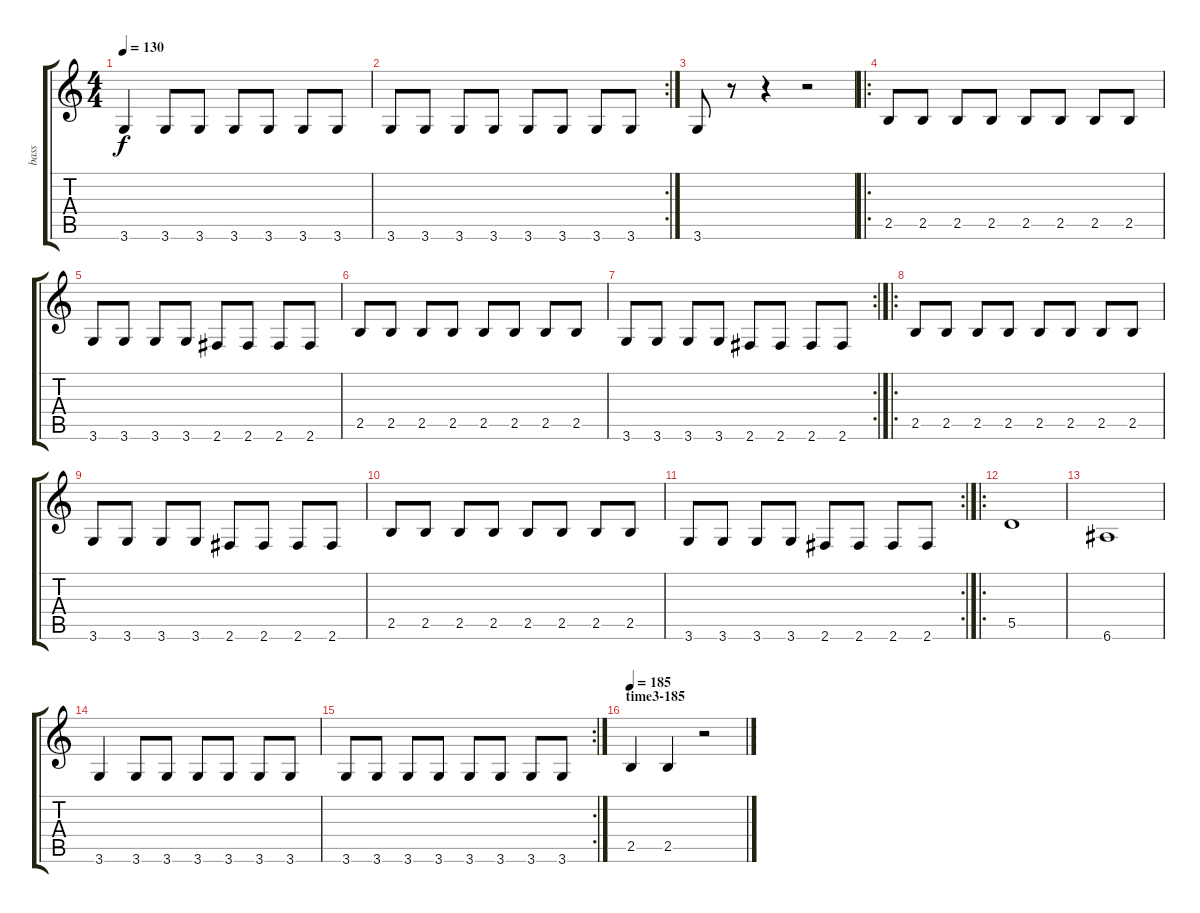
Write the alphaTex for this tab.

\track ("bass" "bass") {instrument electricbassfinger}
\staff {score tabs}
\tuning (E4 B3 G3 D3 A2 E2) {hide}
\ts (4 4)
\tempo 130
\clef g2
\ks c
3.6.4{dy f} 3.6.8 3.6.8 3.6.8 3.6.8 3.6.8 3.6.8 |
\rc 2
3.6.8 3.6.8 3.6.8 3.6.8 3.6.8 3.6.8 3.6.8 3.6.8 |
3.6.8 r.8 r.4 r.2 |
\ro
2.5.8 2.5.8 2.5.8 2.5.8 2.5.8 2.5.8 2.5.8 2.5.8 |
3.6.8 3.6.8 3.6.8 3.6.8 2.6.8 2.6.8 2.6.8 2.6.8 |
2.5.8 2.5.8 2.5.8 2.5.8 2.5.8 2.5.8 2.5.8 2.5.8 |
\rc 2
3.6.8 3.6.8 3.6.8 3.6.8 2.6.8 2.6.8 2.6.8 2.6.8 |
\ro
2.5.8 2.5.8 2.5.8 2.5.8 2.5.8 2.5.8 2.5.8 2.5.8 |
3.6.8 3.6.8 3.6.8 3.6.8 2.6.8 2.6.8 2.6.8 2.6.8 |
2.5.8 2.5.8 2.5.8 2.5.8 2.5.8 2.5.8 2.5.8 2.5.8 |
\rc 2
3.6.8 3.6.8 3.6.8 3.6.8 2.6.8 2.6.8 2.6.8 2.6.8 |
\ro
5.5.1 |
6.6.1 |
3.6.4 3.6.8 3.6.8 3.6.8 3.6.8 3.6.8 3.6.8 |
\rc 2
3.6.8 3.6.8 3.6.8 3.6.8 3.6.8 3.6.8 3.6.8 3.6.8 |
\section ("" "time3-185")
\tempo 185
2.5.4 2.5.4 r.2
